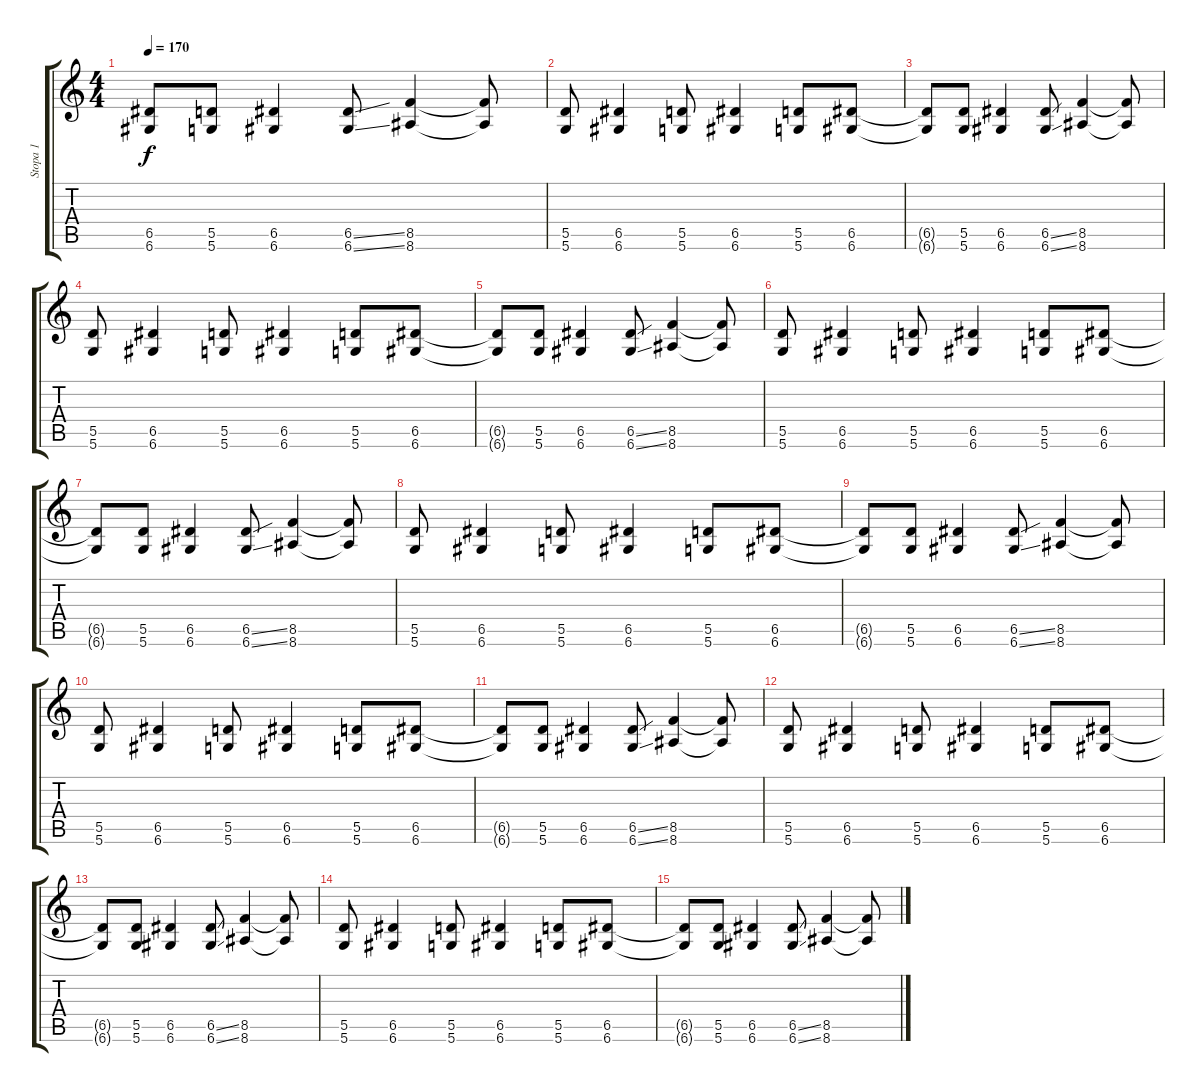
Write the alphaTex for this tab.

\track ("Stopa 1" "Stopa 1") {instrument distortionguitar}
\staff {score tabs}
\tuning (E4 B3 G3 D3 A2 D2) {hide}
\ts (4 4)
\tempo 170
\clef g2
\ks c
(6.5{t} 6.6{t}).8{dy f} (5.5 5.6).8 (6.5 6.6).4 (6.5{ss} 6.6{ss}).8 (8.5 8.6).4 (8.5{t} 8.6{t}).8 |
(5.5 5.6).8 (6.5 6.6).4 (5.5 5.6).8 (6.5 6.6).4 (5.5 5.6).8 (6.5 6.6).8 |
(6.5{t} 6.6{t}).8 (5.5 5.6).8 (6.5 6.6).4 (6.5{ss} 6.6{ss}).8 (8.5 8.6).4 (8.5{t} 8.6{t}).8 |
(5.5 5.6).8 (6.5 6.6).4 (5.5 5.6).8 (6.5 6.6).4 (5.5 5.6).8 (6.5 6.6).8 |
(6.5{t} 6.6{t}).8 (5.5 5.6).8 (6.5 6.6).4 (6.5{ss} 6.6{ss}).8 (8.5 8.6).4 (8.5{t} 8.6{t}).8 |
(5.5 5.6).8 (6.5 6.6).4 (5.5 5.6).8 (6.5 6.6).4 (5.5 5.6).8 (6.5 6.6).8 |
(6.5{t} 6.6{t}).8 (5.5 5.6).8 (6.5 6.6).4 (6.5{ss} 6.6{ss}).8 (8.5 8.6).4 (8.5{t} 8.6{t}).8 |
(5.5 5.6).8 (6.5 6.6).4 (5.5 5.6).8 (6.5 6.6).4 (5.5 5.6).8 (6.5 6.6).8 |
(6.5{t} 6.6{t}).8 (5.5 5.6).8 (6.5 6.6).4 (6.5{ss} 6.6{ss}).8 (8.5 8.6).4 (8.5{t} 8.6{t}).8 |
(5.5 5.6).8 (6.5 6.6).4 (5.5 5.6).8 (6.5 6.6).4 (5.5 5.6).8 (6.5 6.6).8 |
(6.5{t} 6.6{t}).8 (5.5 5.6).8 (6.5 6.6).4 (6.5{ss} 6.6{ss}).8 (8.5 8.6).4 (8.5{t} 8.6{t}).8 |
(5.5 5.6).8 (6.5 6.6).4 (5.5 5.6).8 (6.5 6.6).4 (5.5 5.6).8 (6.5 6.6).8 |
(6.5{t} 6.6{t}).8 (5.5 5.6).8 (6.5 6.6).4 (6.5{ss} 6.6{ss}).8 (8.5 8.6).4 (8.5{t} 8.6{t}).8 |
(5.5 5.6).8 (6.5 6.6).4 (5.5 5.6).8 (6.5 6.6).4 (5.5 5.6).8 (6.5 6.6).8 |
(6.5{t} 6.6{t}).8 (5.5 5.6).8 (6.5 6.6).4 (6.5{ss} 6.6{ss}).8 (8.5 8.6).4 (8.5{t} 8.6{t}).8
